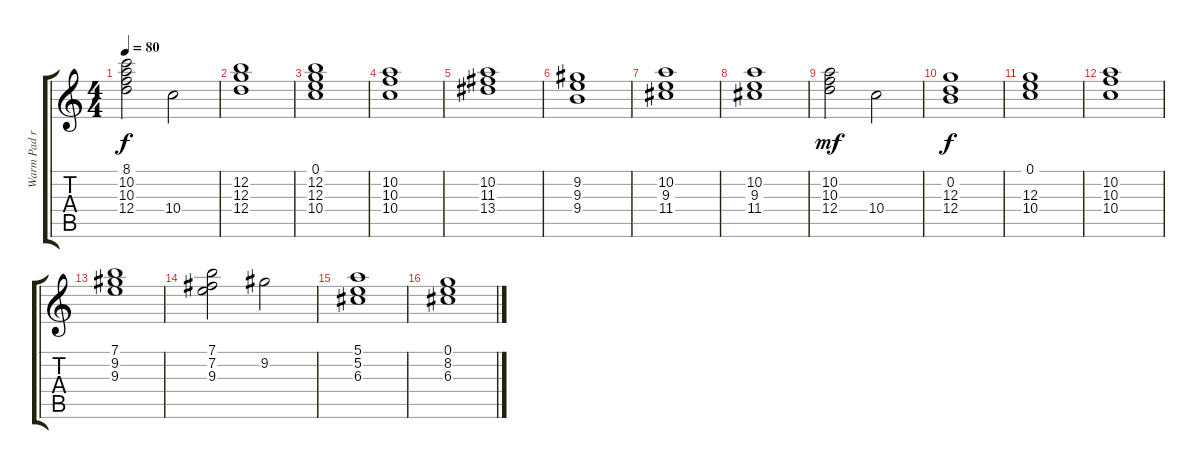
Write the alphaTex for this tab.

\track ("Warm Pad right hand" "Warm Pad r") {instrument electricbassfinger}
\staff {score tabs}
\tuning (E4 B3 G3 D3 A2 E2) {hide}
\ts (4 4)
\tempo 80
\clef g2
\ks c
(8.1 10.2 10.3 12.4).2{dy f} 10.4.2 |
(12.2 12.3 12.4).1 |
(0.1 12.2 12.3 10.4).1 |
(10.2 10.3 10.4).1 |
(10.2 11.3 13.4).1 |
(9.2 9.3 9.4).1 |
(10.2 9.3 11.4).1 |
(10.2 9.3 11.4).1 |
(10.2 10.3 12.4).2{dy mf} 10.4.2 |
(0.2 12.3 12.4).1{dy f} |
(0.1 12.3 10.4).1 |
(10.2 10.3 10.4).1 |
(7.1 9.2 9.3).1 |
(7.1 7.2 9.3).2 9.2.2 |
(5.1 5.2 6.3).1 |
(0.1 8.2 6.3).1
